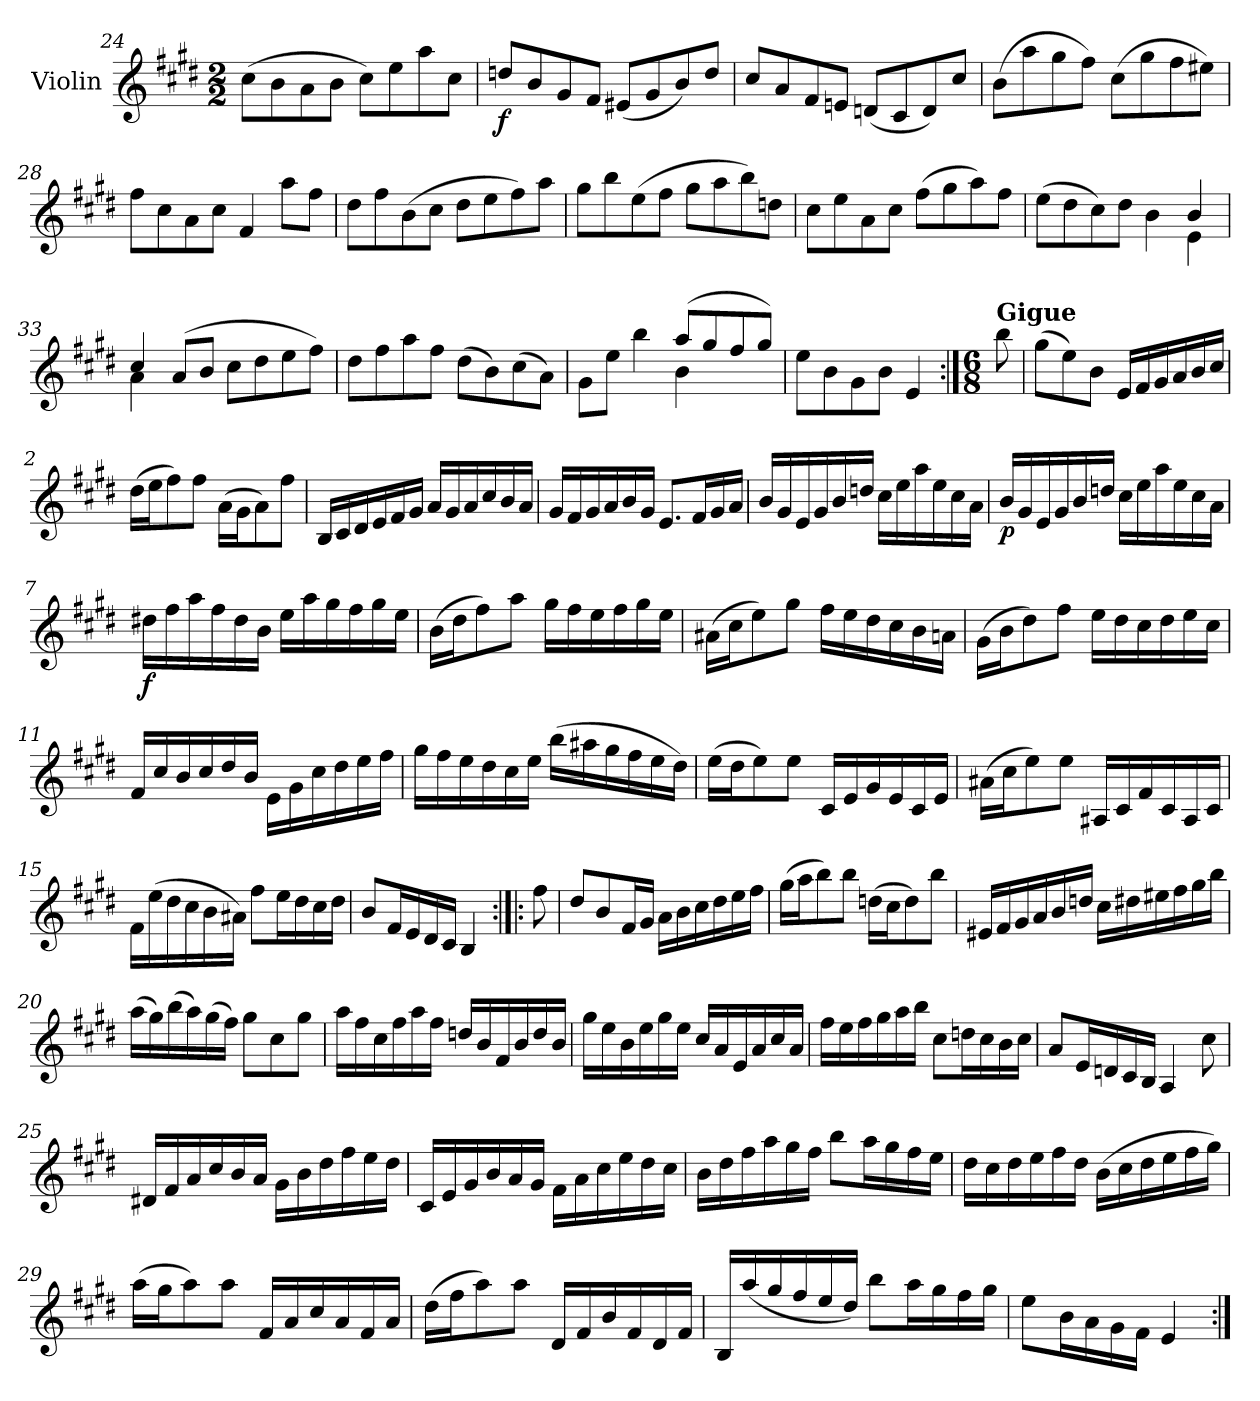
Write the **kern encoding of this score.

**kern	**dynam
*part1	*part1
*staff1	*staff1
*I"Violin	*
*I'Vln.	*
*clefG2	*
*k[f#c#g#d#]	*
*M2/2	*
=24	=24
(>8cc#\L	.
8b\	.
8a\	.
8b\J	.
8cc#\L)	.
8ee\	.
8aa\	.
8cc#\J	.
=25	=25
!	!LO:DY:b
8ddn/L	f
8b/	.
8g#/	.
8f#/J	.
(<8e#X/L	.
8g#/	.
8b/)	.
8dd/J	.
!!LO:LB:g=z
=26	=26
8cc#/L	.
8a/	.
8f#/	.
8en/J	.
(<8dn/L	.
8c#/	.
8d/)	.
8cc#/J	.
=27	=27
(>8b\L	.
8aa\	.
8gg#\	.
8ff#\J)	.
(>8cc#\L	.
8gg#\	.
8ff#\	.
8ee#X\J)	.
=28	=28
8ff#\L	.
8cc#\	.
8a\	.
8cc#\J	.
4f#/	.
8aa\L	.
8ff#\J	.
=29	=29
8dd#\L	.
8ff#\	.
(>8b\	.
8cc#\J	.
8dd#\L	.
8ee\	.
8ff#\)	.
8aa\J	.
=30	=30
8gg#\L	.
8bb\	.
(>8ee\	.
8ff#\J	.
8gg#\L	.
8aa\	.
8bb\)	.
8ddn\J	.
!!LO:LB:g=z
=31	=31
8cc#\L	.
8ee\	.
8a\	.
8cc#\J	.
(>8ff#\L	.
8gg#\	.
8aa\)	.
8ff#\J	.
=32	=32
*^	*
(>8ee\L	2ryy	.
8dd#\	.	.
8cc#\)	.	.
8dd#\J	.	.
4b\	4ryy	.
4b/	4e\	.
=33	=33	=33
4cc#/	4a\	.
(>8a/L	4ryy	.
8b/J	.	.
8cc#\L	2ryy	.
8dd#\	.	.
8ee\	.	.
8ff#\J)	.	.
*v	*v	*
=34	=34
8dd#\L	.
8ff#\	.
8aa\	.
8ff#\J	.
(>8dd#\L	.
8b\)	.
(>8cc#\	.
8a\J)	.
=35	=35
*^	*
8g#\L	2ryy	.
8ee\J	.	.
4bb\	.	.
(>8aa/L	4b\	.
8gg#/	.	.
8ff#/	4ryy	.
8gg#/J)	.	.
*v	*v	*
=36	=36
8ee\L	.
8b\	.
8g#\	.
8b\J	.
4e/	.
!!LO:PB:g=z
=:|!	=:|!
*M6/8	*
!LO:TX:a:B:t=Gigue	!
8bb\	.
=1	=1
(>8gg#\L	.
8ee\)	.
8b\J	.
16e/LL	.
16f#/	.
16g#/	.
16a/	.
16b/	.
16cc#/JJ	.
=2	=2
(>16dd#\LL	.
16ee\J	.
8ff#\)	.
8ff#\J	.
(>16a\LL	.
16g#\J	.
8a\)	.
8ff#\J	.
=3	=3
16B/LL	.
16c#/	.
16d#/	.
16e/	.
16f#/	.
16g#/JJ	.
16a/LL	.
16g#/	.
16a/	.
16cc#/	.
16b/	.
16a/JJ	.
=4	=4
16g#/LL	.
16f#/	.
16g#/	.
16a/	.
16b/	.
16g#/JJ	.
8.e/L	.
16f#/L	.
16g#/	.
16a/JJ	.
=5	=5
16b/LL	.
16g#/	.
16e/	.
16g#/	.
16b/	.
16ddn/JJ	.
16cc#\LL	.
16ee\	.
16aa\	.
16ee\	.
16cc#\	.
16a\JJ	.
!!LO:LB:g=z
=6	=6
!	!LO:DY:b
16b/LL	p
16g#/	.
16e/	.
16g#/	.
16b/	.
16ddn/JJ	.
16cc#\LL	.
16ee\	.
16aa\	.
16ee\	.
16cc#\	.
16a\JJ	.
=7	=7
!	!LO:DY:b
16dd#X\LL	f
16ff#\	.
16aa\	.
16ff#\	.
16dd#\	.
16b\JJ	.
16ee\LL	.
16aa\	.
16gg#\	.
16ff#\	.
16gg#\	.
16ee\JJ	.
=8	=8
(>16b\LL	.
16dd#\J	.
8ff#\)	.
8aa\J	.
16gg#\LL	.
16ff#\	.
16ee\	.
16ff#\	.
16gg#\	.
16ee\JJ	.
=9	=9
(>16a#X\LL	.
16cc#\J	.
8ee\)	.
8gg#\J	.
16ff#\LL	.
16ee\	.
16dd#\	.
16cc#\	.
16b\	.
16an\JJ	.
=10	=10
(>16g#\LL	.
16b\J	.
8dd#\)	.
8ff#\J	.
16ee\LL	.
16dd#\	.
16cc#\	.
16dd#\	.
16ee\	.
16cc#\JJ	.
!!LO:LB:g=z
=11	=11
16f#/LL	.
16cc#/	.
16b/	.
16cc#/	.
16dd#/	.
16b/JJ	.
16e\LL	.
16g#\	.
16cc#\	.
16dd#\	.
16ee\	.
16ff#\JJ	.
=12	=12
16gg#\LL	.
16ff#\	.
16ee\	.
16dd#\	.
16cc#\	.
16ee\JJ	.
(>16bb\LL	.
16aa#X\	.
16gg#\	.
16ff#\	.
16ee\	.
16dd#\JJ)	.
=13	=13
(>16ee\LL	.
16dd#\J	.
8ee\)	.
8ee\J	.
16c#/LL	.
16e/	.
16g#/	.
16e/	.
16c#/	.
16e/JJ	.
=14	=14
(>16a#X\LL	.
16cc#\J	.
8ee\)	.
8ee\J	.
16A#X/LL	.
16c#/	.
16f#/	.
16c#/	.
16A#/	.
16c#/JJ	.
!!LO:LB:g=z
=15	=15
16f#\LL	.
(>16ee\	.
16dd#\	.
16cc#\	.
16b\	.
16a#X\JJ)	.
8ff#\L	.
16ee\L	.
16dd#\	.
16cc#\	.
16dd#\JJ	.
=16	=16
8b/L	.
16f#/L	.
16e/	.
16d#/	.
16c#/JJ	.
4B/	.
!!LO:LB:g=z
=16X1:|!|:	=16X1:|!|:
8ff#\	.
=17	=17
8dd#/L	.
8b/	.
16f#/L	.
16g#/JJ	.
16a\LL	.
16b\	.
16cc#\	.
16dd#\	.
16ee\	.
16ff#\JJ	.
=18	=18
(>16gg#\LL	.
16aa\J	.
8bb\)	.
8bb\J	.
(>16ddn\LL	.
16cc#\J	.
8dd\)	.
8bb\J	.
=19	=19
16e#X/LL	.
16f#/	.
16g#/	.
16a/	.
16b/	.
16ddn/JJ	.
16cc#\LL	.
16dd#X\	.
16ee#X\	.
16ff#\	.
16gg#\	.
16bb\JJ	.
!!LO:LB:g=z
=20	=20
(>16aa\LL	.
16gg#\)	.
(>16bb\	.
16aa\)	.
(>16gg#\	.
16ff#\JJ)	.
8gg#\L	.
8cc#\	.
8gg#\J	.
=21	=21
16aa\LL	.
16ff#\	.
16cc#\	.
16ff#\	.
16aa\	.
16ff#\JJ	.
16ddn/LL	.
16b/	.
16f#/	.
16b/	.
16dd/	.
16b/JJ	.
=22	=22
16gg#\LL	.
16ee\	.
16b\	.
16ee\	.
16gg#\	.
16ee\JJ	.
16cc#/LL	.
16a/	.
16e/	.
16a/	.
16cc#/	.
16a/JJ	.
=23	=23
16ff#\LL	.
16ee\	.
16ff#\	.
16gg#\	.
16aa\	.
16bb\JJ	.
8cc#\L	.
16ddn\L	.
16cc#\	.
16b\	.
16cc#\JJ	.
!!LO:LB:g=z
=24	=24
8a/L	.
16e/L	.
16dn/	.
16c#/	.
16B/JJ	.
4A/	.
8cc#\	.
=25	=25
16d#X/LL	.
16f#/	.
16a/	.
16cc#/	.
16b/	.
16a/JJ	.
16g#\LL	.
16b\	.
16dd#\	.
16ff#\	.
16ee\	.
16dd#\JJ	.
=26	=26
16c#/LL	.
16e/	.
16g#/	.
16b/	.
16a/	.
16g#/JJ	.
16f#\LL	.
16a\	.
16cc#\	.
16ee\	.
16dd#\	.
16cc#\JJ	.
=27	=27
16b\LL	.
16dd#\	.
16ff#\	.
16aa\	.
16gg#\	.
16ff#\JJ	.
8bb\L	.
16aa\L	.
16gg#\	.
16ff#\	.
16ee\JJ	.
!!LO:LB:g=z
=28	=28
16dd#\LL	.
16cc#\	.
16dd#\	.
16ee\	.
16ff#\	.
16dd#\JJ	.
(>16b\LL	.
16cc#\	.
16dd#\	.
16ee\	.
16ff#\	.
16gg#\JJ)	.
=29	=29
(>16aa\LL	.
16gg#\J	.
8aa\)	.
8aa\J	.
16f#/LL	.
16a/	.
16cc#/	.
16a/	.
16f#/	.
16a/JJ	.
=30	=30
(>16dd#\LL	.
16ff#\J	.
8aa\)	.
8aa\J	.
16d#/LL	.
16f#/	.
16b/	.
16f#/	.
16d#/	.
16f#/JJ	.
=31	=31
16B/LL	.
(<16aa/	.
16gg#/	.
16ff#/	.
16ee/	.
16dd#/JJ)	.
8bb\L	.
16aa\L	.
16gg#\	.
16ff#\	.
16gg#\JJ	.
=32	=32
8ee\L	.
16b\L	.
16a\	.
16g#\	.
16f#\JJ	.
4e/	.
=:|!	=:|!
*-	*-
